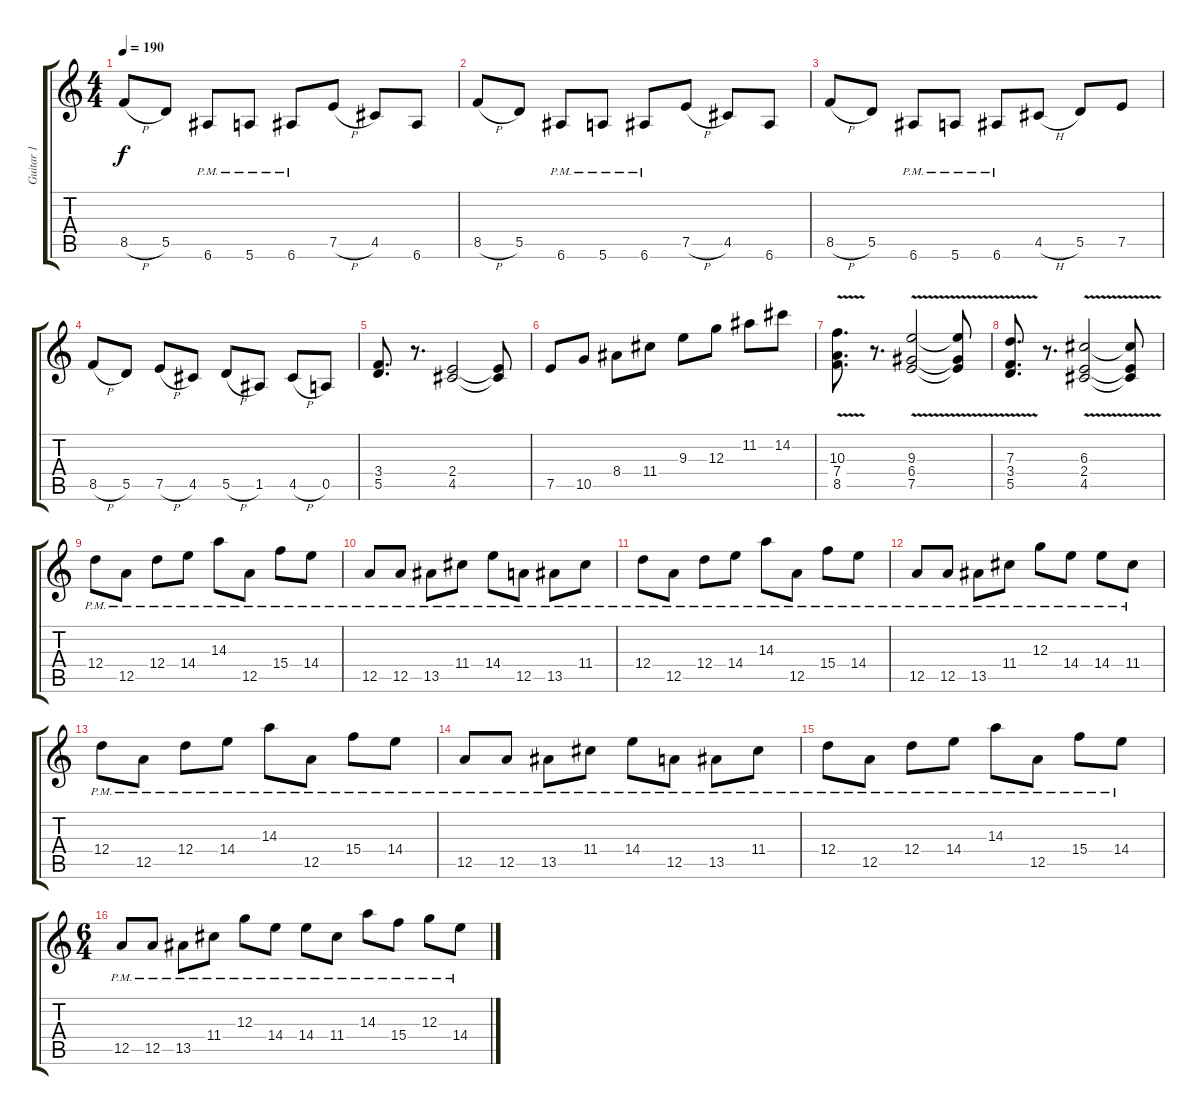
\track ("Guitar 1" "Guitar 1") {instrument distortionguitar}
\staff {score tabs}
\tuning (E4 B3 G3 D3 A2 E2) {hide}
\ts (4 4)
\tempo 190
\clef g2
\ks c
8.5{h}.8{dy f} 5.5.8 6.6{pm}.8 5.6{pm}.8 6.6{pm}.8 7.5{h}.8 4.5.8 6.6.8 |
8.5{h}.8 5.5.8 6.6{pm}.8 5.6{pm}.8 6.6{pm}.8 7.5{h}.8 4.5.8 6.6.8 |
8.5{h}.8 5.5.8 6.6{pm}.8 5.6{pm}.8 6.6{pm}.8 4.5{h}.8 5.5.8 7.5.8 |
8.5{h}.8 5.5.8 7.5{h}.8 4.5.8 5.5{h}.8 1.5.8 4.5{h}.8 0.5.8 |
(3.4 5.5).8{d} r.8{d} (2.4 4.5).2 (2.4{t} 4.5{t}).8 |
7.5.8 10.5.8 8.4.8 11.4.8 9.3.8 12.3.8 11.2.8 14.2.8 |
(10.3{v} 7.4 8.5).8{d} r.8{d} (9.3{v} 6.4 7.5).2 (9.3{t} 6.4{t} 7.5{t}).8 |
(7.3{v} 3.4 5.5).8{d} r.8{d} (6.3{v} 2.4 4.5).2 (6.3{t} 2.4{t} 4.5{t}).8 |
12.4{pm}.8 12.5{pm}.8 12.4{pm}.8 14.4{pm}.8 14.3{pm}.8 12.5{pm}.8 15.4{pm}.8 14.4{pm}.8 |
12.5{pm}.8 12.5{pm}.8 13.5{pm}.8 11.4{pm}.8 14.4{pm}.8 12.5{pm}.8 13.5{pm}.8 11.4{pm}.8 |
12.4{pm}.8 12.5{pm}.8 12.4{pm}.8 14.4{pm}.8 14.3{pm}.8 12.5{pm}.8 15.4{pm}.8 14.4{pm}.8 |
12.5{pm}.8 12.5{pm}.8 13.5{pm}.8 11.4{pm}.8 12.3{pm}.8 14.4{pm}.8 14.4{pm}.8 11.4{pm}.8 |
12.4{pm}.8 12.5{pm}.8 12.4{pm}.8 14.4{pm}.8 14.3{pm}.8 12.5{pm}.8 15.4{pm}.8 14.4{pm}.8 |
12.5{pm}.8 12.5{pm}.8 13.5{pm}.8 11.4{pm}.8 14.4{pm}.8 12.5{pm}.8 13.5{pm}.8 11.4{pm}.8 |
12.4{pm}.8 12.5{pm}.8 12.4{pm}.8 14.4{pm}.8 14.3{pm}.8 12.5{pm}.8 15.4{pm}.8 14.4{pm}.8 |
\ts (6 4)
12.5{pm}.8 12.5{pm}.8 13.5{pm}.8 11.4{pm}.8 12.3{pm}.8 14.4{pm}.8 14.4{pm}.8 11.4{pm}.8 14.3{pm}.8 15.4{pm}.8 12.3{pm}.8 14.4{pm}.8
